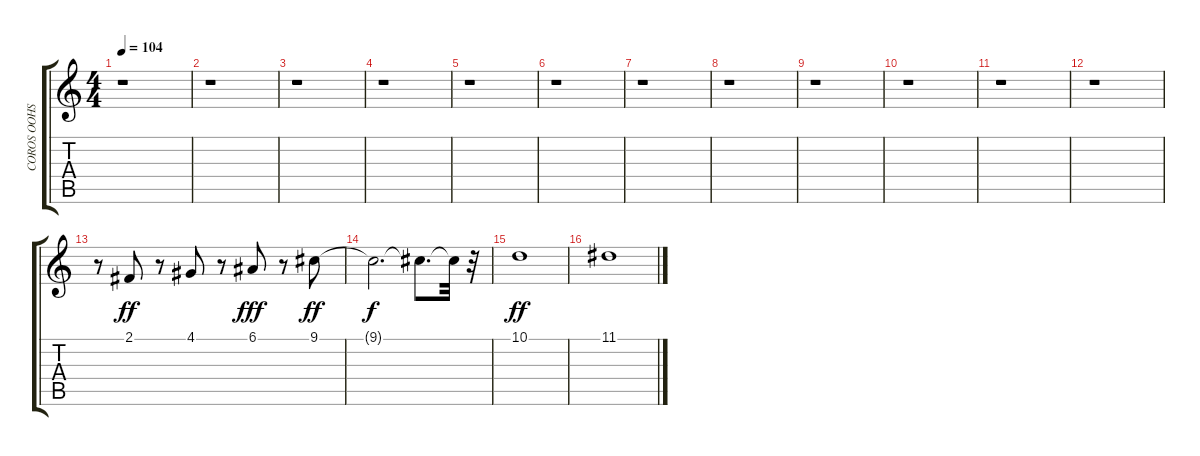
\track ("COROS OOHS" "COROS OOHS") {instrument voiceoohs}
\staff {score tabs}
\tuning (E4 B3 G3 D3 A2 E2) {hide}
\ts (4 4)
\tempo 104
\clef g2
\ks c
r.1{dy ff} |
r.1 |
r.1 |
r.1 |
r.1 |
r.1 |
r.1 |
r.1 |
r.1 |
r.1 |
r.1 |
r.1 |
r.8 2.1.8 r.8 4.1.8 r.8 6.1.8{dy fff} r.8 9.1.8{dy ff} |
9.1{t}.2{d dy f} 9.1{t}.8{d} 9.1{t}.32 r.32 |
10.1.1{dy ff} |
11.1.1
